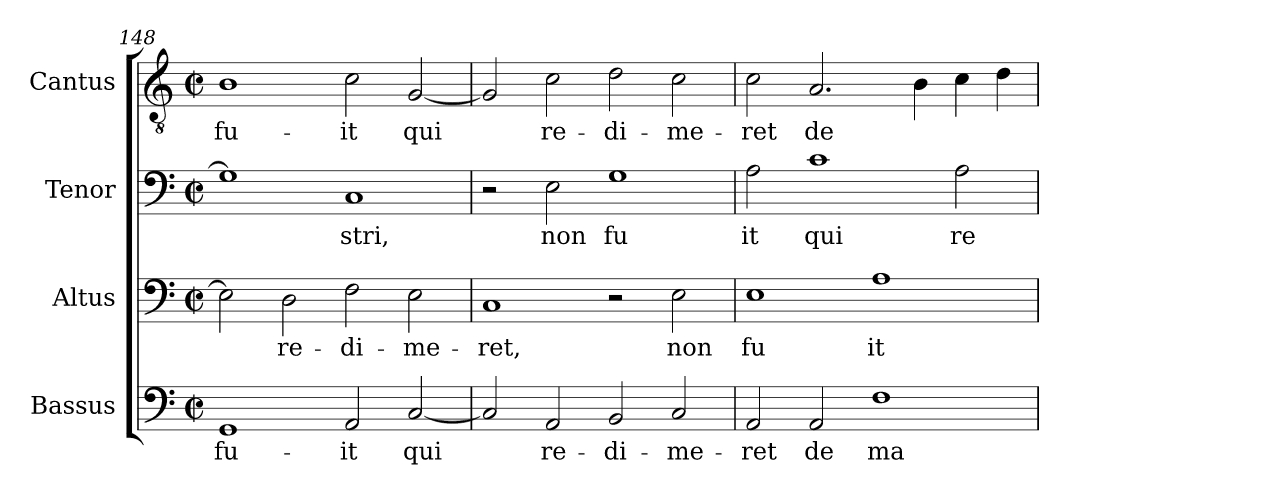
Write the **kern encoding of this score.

**kern	**text	**kern	**text	**kern	**text	**kern	**text
*part4	*part4	*part3	*part3	*part2	*part2	*part1	*part1
*staff4	*staff4	*staff3	*staff3	*staff2	*staff2	*staff1	*staff1
*I"Bassus	*	*I"Altus	*	*I"Tenor	*	*I"Cantus	*
*clefF4	*	*clefF4	*	*clefF4	*	*clefGv2	*
*	*	*	*	*	*	*k[]	*
*	*	*	*	*	*	*C:	*
*M2/2	*	*M2/2	*	*M2/2	*	*M2/2	*
*met(c|)	*	*met(c|)	*	*met(c|)	*	*met(c|)	*
=148	=148	=148	=148	=148	=148	=148	=148
!	!LO:LY:b:cj	!	!	!	!	!	!LO:LY:b:cj
1GG	fu-	2E\]	.	1G]	.	1B	fu-
!	!	!	!LO:LY:b:cj	!	!	!	!
.	.	2D\	re-	.	.	.	.
!	!LO:LY:b:cj	!	!LO:LY:b:cj	!	!LO:LY:b:cj	!	!LO:LY:b:cj
2AA/	-it	2F\	-di-	1C	stri,	2c\	-it
!	!LO:LY:b	!	!LO:LY:b:cj	!	!	!	!LO:LY:b
[<2C/	qui	2E\	-me-	.	.	[<2G/	qui
=149	=149	=149	=149	=149	=149	=149	=149
!	!	!	!LO:LY:b:cj	!	!	!	!
2C/]	.	1C	-ret,	2r	.	2G/]	.
!	!LO:LY:b:cj	!	!	!	!LO:LY:b:cj	!	!LO:LY:b:cj
2AA/	re-	.	.	2E\	non	2c\	re-
!	!LO:LY:b:cj	!	!	!	!LO:LY:b:cj	!	!LO:LY:b:cj
2BB/	-di-	2r	.	1G	fu	2d\	-di-
!	!LO:LY:b:cj	!	!LO:LY:b:cj	!	!	!	!LO:LY:b:cj
2C/	-me-	2E\	non	.	.	2c\	-me-
!!LO:PB:g=z
=150	=150	=150	=150	=150	=150	=150	=150
!	!LO:LY:b:cj	!	!LO:LY:b:cj	!	!LO:LY:b:cj	!	!LO:LY:b:cj
2AA/	-ret	1E	fu	2A\	it	2c\	-ret
!	!LO:LY:b:cj	!	!	!	!LO:LY:b:cj	!	!LO:LY:b:cj
2AA/	de	.	.	1c	qui	2.A/	de
!	!LO:LY:b:cj	!	!LO:LY:b:cj	!	!	!	!
1F	ma-	1A	it	.	.	.	.
.	.	.	.	.	.	4B\	.
!	!	!	!	!	!LO:LY:b:cj	!	!
.	.	.	.	2A\	re	4c\	.
.	.	.	.	.	.	4d\	.
=	=	=	=	=	=	=	=
*-	*-	*-	*-	*-	*-	*-	*-
